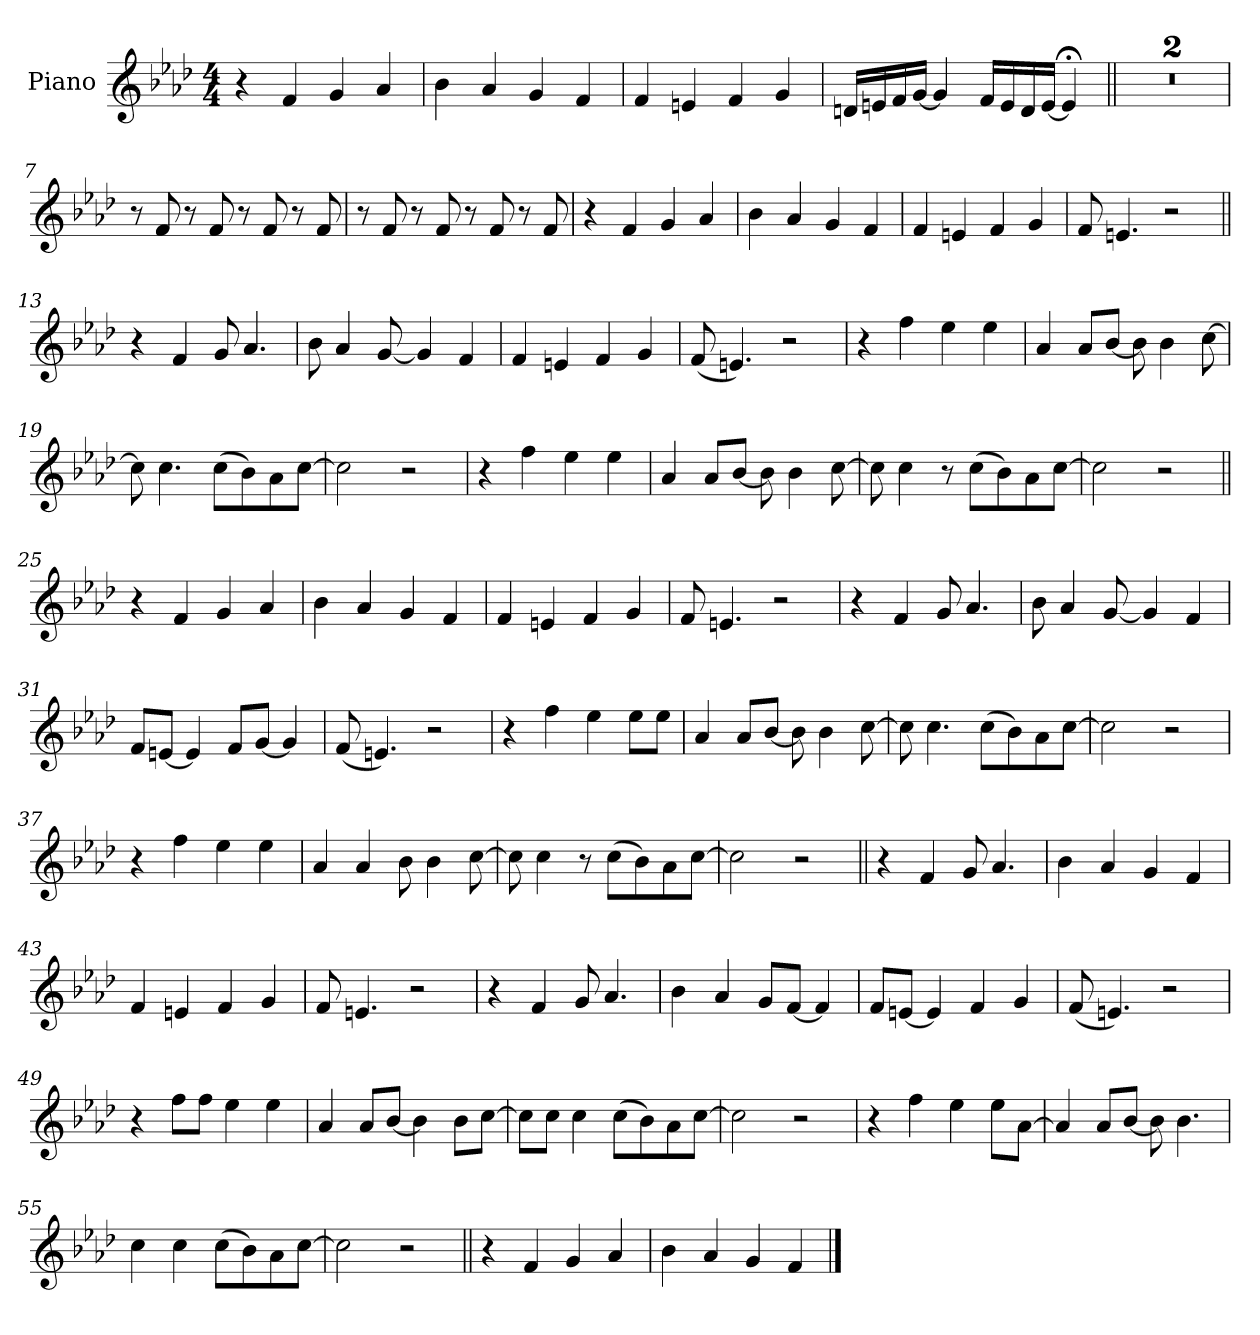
**kern
*part1
*staff1
*I"Piano
*I'Pno.
*clefG2
*k[b-e-a-d-]
*M4/4
=1
4r
4f
4g
4a-
=2
4b-
4a-
4g
4f
=3
4f
4en
4f
4g
=4
16dnLL
16en
16f
[16gJJ
4g]
16fLL
16e
16d
[16eJJ
4e;<]
=5||
1r
=6
1r
=7
8r
8f
8r
8f
8r
8f
8r
8f
=8
8r
8f
8r
8f
8r
8f
8r
8f
=9
4r
4f
4g
4a-
=10
4b-
4a-
4g
4f
=11
4f
4en
4f
4g
=12
8f
4.en
2r
=13||
4r
4f
8g
4.a-
=14
8b-
4a-
[8g
4g]
4f
=15
4f
4en
4f
4g
=16
(<8f
4.en)
2r
=17
4r
4ff
4ee-
4ee-
=18
4a-
8a-L
[8b-J
8b-]
4b-
[8cc
=19
8cc]
4.cc
(>8ccL
8b-)
8a-
[8ccJ
=20
2cc]
2r
=21
4r
4ff
4ee-
4ee-
=22
4a-
8a-L
[8b-J
8b-]
4b-
[8cc
=23
8cc]
4cc
8r
(>8ccL
8b-)
8a-
[8ccJ
=24
2cc]
2r
=25||
4r
4f
4g
4a-
=26
4b-
4a-
4g
4f
=27
4f
4en
4f
4g
=28
8f
4.en
2r
=29
4r
4f
8g
4.a-
=30
8b-
4a-
[8g
4g]
4f
=31
8fL
[8enJ
4e]
8fL
[8gJ
4g]
=32
(<8f
4.en)
2r
=33
4r
4ff
4ee-
8ee-L
8ee-J
=34
4a-
8a-L
[8b-J
8b-]
4b-
[8cc
=35
8cc]
4.cc
(>8ccL
8b-)
8a-
[8ccJ
=36
2cc]
2r
=37
4r
4ff
4ee-
4ee-
=38
4a-
4a-
8b-
4b-
[8cc
=39
8cc]
4cc
8r
(>8ccL
8b-)
8a-
[8ccJ
=40
2cc]
2r
=41||
4r
4f
8g
4.a-
=42
4b-
4a-
4g
4f
=43
4f
4en
4f
4g
=44
8f
4.en
2r
=45
4r
4f
8g
4.a-
=46
4b-
4a-
8gL
[8fJ
4f]
=47
8fL
[8enJ
4e]
4f
4g
=48
(<8f
4.en)
2r
=49
4r
8ffL
8ffJ
4ee-
4ee-
=50
4a-
8a-L
[8b-J
4b-]
8b-L
[8ccJ
=51
8ccL]
8ccJ
4cc
(>8ccL
8b-)
8a-
[8ccJ
=52
2cc]
2r
=53
4r
4ff
4ee-
8ee-L
[8a-J
=54
4a-]
8a-L
[8b-J
8b-]
4.b-
=55
4cc
4cc
(>8ccL
8b-)
8a-
[8ccJ
=56
2cc]
2r
=57||
4r
4f
4g
4a-
=58
4b-
4a-
4g
4f
==
*-
